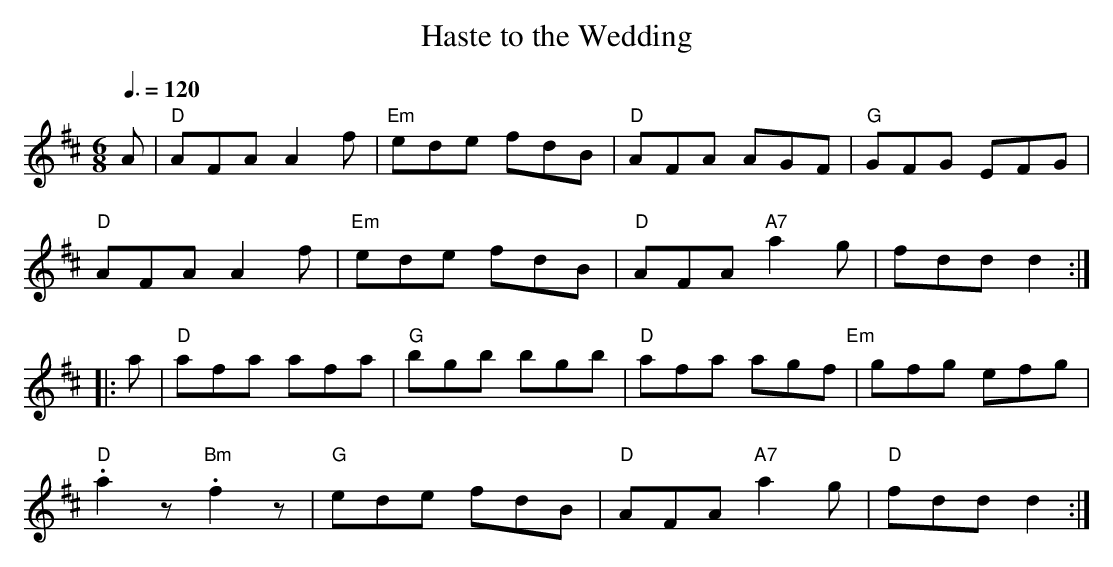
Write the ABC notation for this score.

X:1
T:Haste to the Wedding
M:6/8
Q:3/8=120
K:D
A|"D"AFA A2f|"Em"ede fdB | "D"AFA AGF | "G"GFG EFG|
"D"AFA A2f|"Em"ede fdB| "D" AFA "A7"a2g|fdd d2::
a|"D"afa afa|"G"bgb bgb|"D"afa agf"Em"|gfg efg|
"D".a2z "Bm".f2z|"G"ede fdB|"D"AFA "A7"a2g|"D"fdd d2:|
